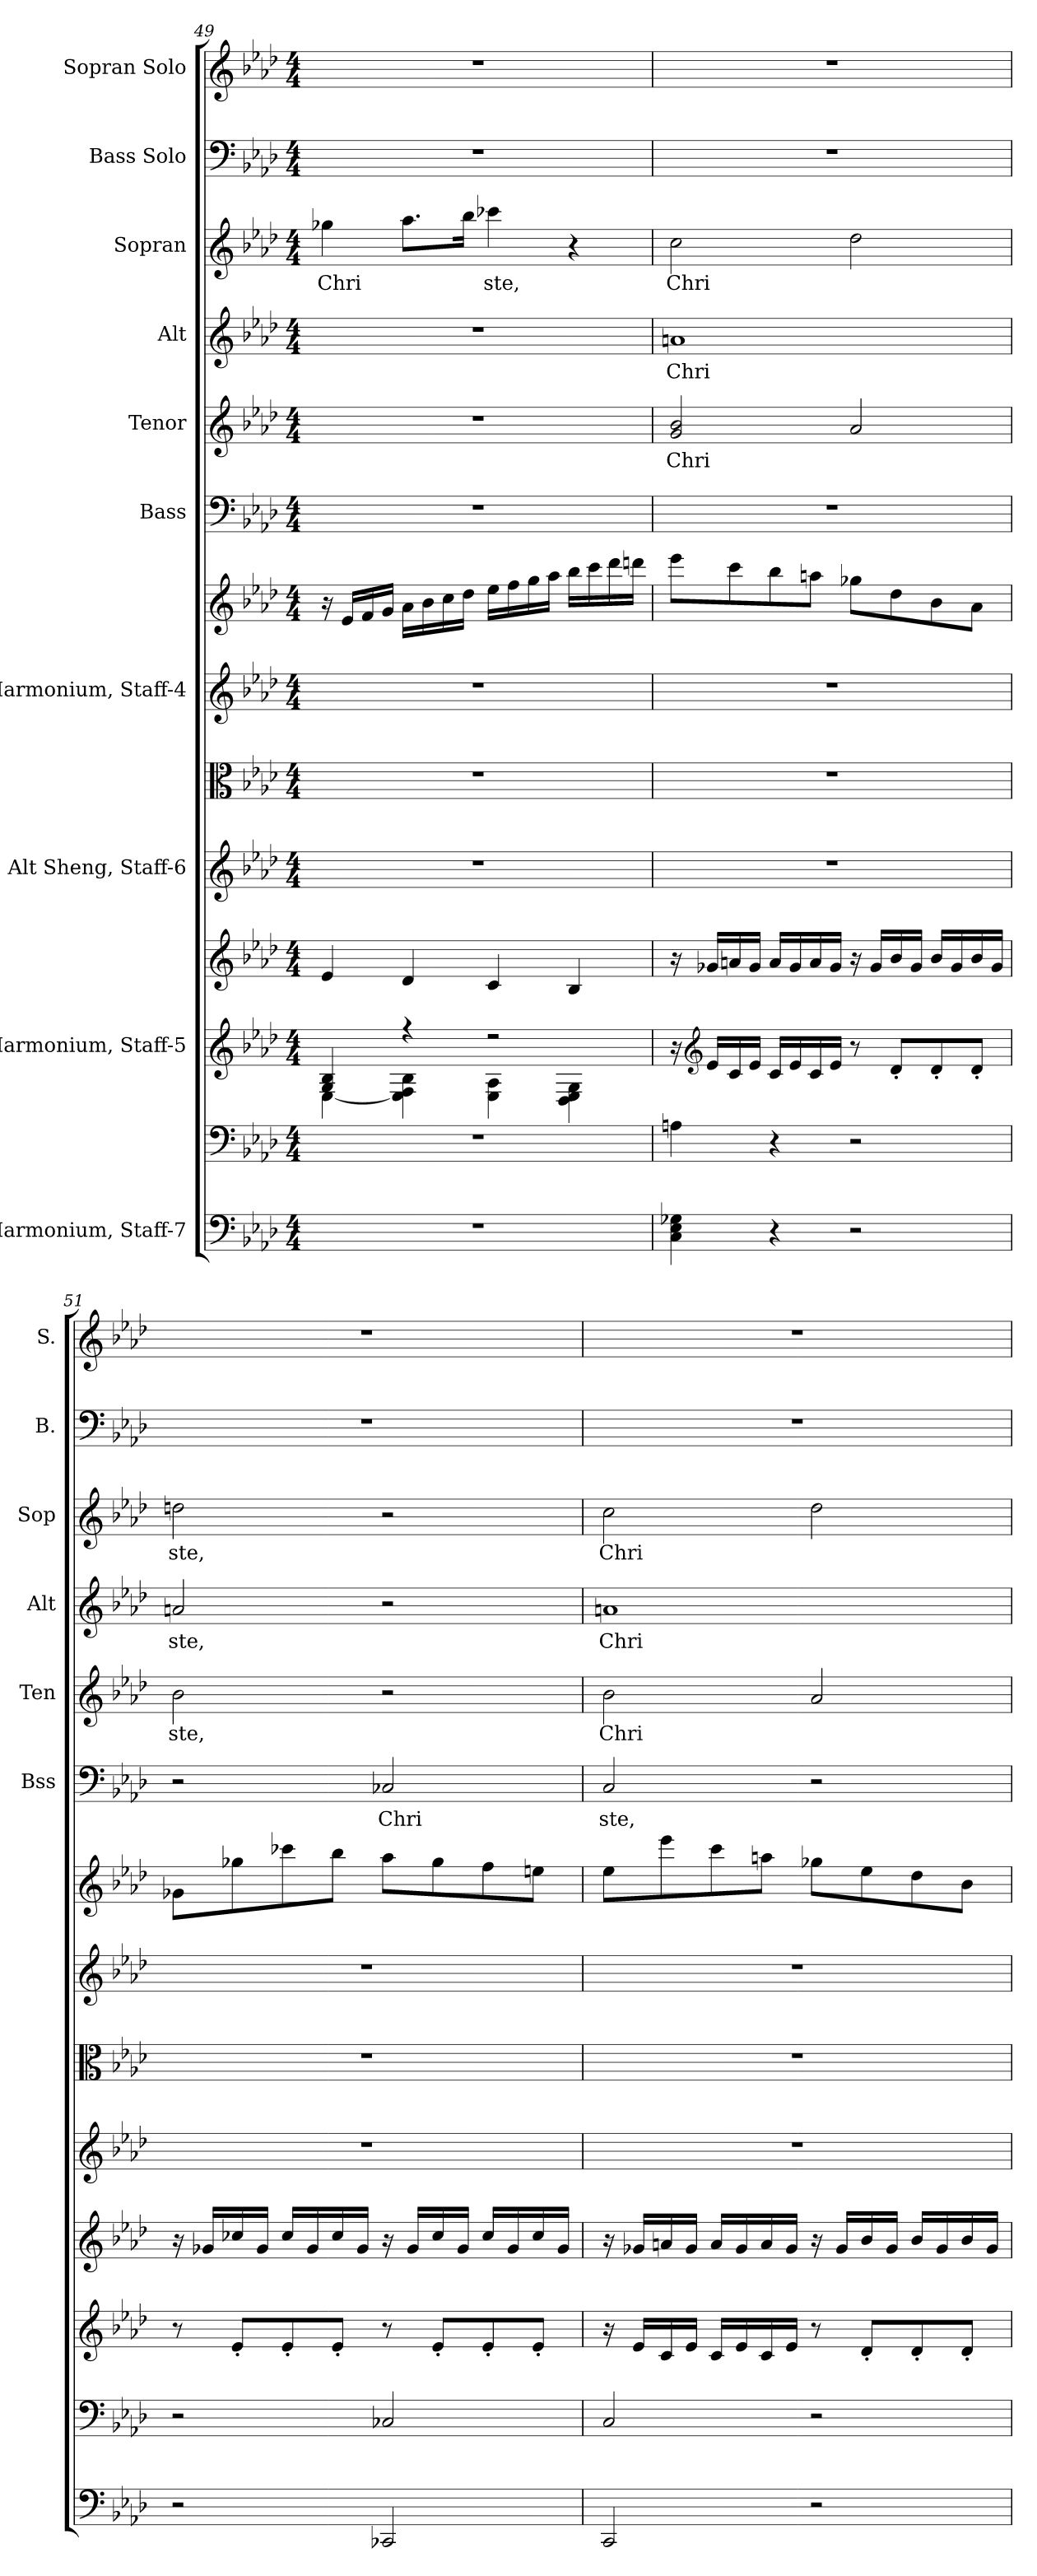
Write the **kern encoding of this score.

**kern	**kern	**kern	**kern	**kern	**kern	**kern	**kern	**kern	**text	**kern	**text	**kern	**text	**kern	**text	**kern	**kern
*part10	*part10	*part9	*part9	*part8	*part8	*part7	*part7	*part6	*part6	*part5	*part5	*part4	*part4	*part3	*part3	*part2	*part1
*staff14	*staff13	*staff12	*staff11	*staff10	*staff9	*staff8	*staff7	*staff6	*staff6	*staff5	*staff5	*staff4	*staff4	*staff3	*staff3	*staff2	*staff1
*I"Harmonium, Staff-7	*	*I"Harmonium, Staff-5	*	*I"Alt Sheng, Staff-6	*	*I"Harmonium, Staff-4	*	*I"Bass	*	*I"Tenor	*	*I"Alt	*	*I"Sopran	*	*I"Bass Solo	*I"Sopran Solo
*	*	*	*	*	*	*	*	*I'Bss	*	*I'Ten	*	*I'Alt	*	*I'Sop	*	*I'B.	*I'S.
!!LO:PB:g=z
*clefF4	*clefF4	*clefG2	*clefG2	*clefG2	*clefC3	*clefG2	*clefG2	*clefF4	*	*clefG2	*	*clefG2	*	*clefG2	*	*clefF4	*clefG2
*	*	*	*	*	*	*	*	*	*	*ITrd4c7	*	*ITrd2c3	*	*ITrd2c3	*	*	*
*k[b-e-a-d-]	*k[b-e-a-d-]	*k[b-e-a-d-]	*k[b-e-a-d-]	*k[b-e-a-d-]	*k[b-e-a-d-]	*k[b-e-a-d-]	*k[b-e-a-d-]	*k[b-e-a-d-]	*	*k[b-e-a-d-g-]	*	*k[b-]	*	*k[b-]	*	*k[b-e-a-d-]	*k[b-e-a-d-]
*M4/4	*M4/4	*M4/4	*M4/4	*M4/4	*M4/4	*M4/4	*M4/4	*M4/4	*	*M4/4	*	*M4/4	*	*M4/4	*	*M4/4	*M4/4
=49	=49	=49	=49	=49	=49	=49	=49	=49	=49	=49	=49	=49	=49	=49	=49	=49	=49
*	*	*^	*	*	*	*	*	*	*	*	*	*	*	*	*	*	*
1r	1r	4G/ 4B-/	[4E-\	4e-/	1r	1r	1r	16r	1r	.	1r	.	1r	.	4ee-X\	Chri	1r	1r
.	.	.	.	.	.	.	.	16e-/LL	.	.	.	.	.	.	.	.	.	.
.	.	.	.	.	.	.	.	16f/	.	.	.	.	.	.	.	.	.	.
.	.	.	.	.	.	.	.	16g/JJ	.	.	.	.	.	.	.	.	.	.
.	.	4r	4E-\] 4F\ 4B-\	4d-/	.	.	.	16a-\LL	.	.	.	.	.	.	8.ff\L	.	.	.
.	.	.	.	.	.	.	.	16b-\	.	.	.	.	.	.	.	.	.	.
.	.	.	.	.	.	.	.	16cc\	.	.	.	.	.	.	.	.	.	.
.	.	.	.	.	.	.	.	16dd-\JJ	.	.	.	.	.	.	16gg\Jk	.	.	.
.	.	2r	4E-\ 4A-\	4c/	.	.	.	16ee-\LL	.	.	.	.	.	.	4aa-X\	ste,	.	.
.	.	.	.	.	.	.	.	16ff\	.	.	.	.	.	.	.	.	.	.
.	.	.	.	.	.	.	.	16gg\	.	.	.	.	.	.	.	.	.	.
.	.	.	.	.	.	.	.	16aa-\JJ	.	.	.	.	.	.	.	.	.	.
.	.	.	4D-\ 4E-\ 4G\	4B-/	.	.	.	16bb-\LL	.	.	.	.	.	.	4r	.	.	.
.	.	.	.	.	.	.	.	16ccc\	.	.	.	.	.	.	.	.	.	.
.	.	.	.	.	.	.	.	16ddd-\	.	.	.	.	.	.	.	.	.	.
.	.	.	.	.	.	.	.	16dddn\JJ	.	.	.	.	.	.	.	.	.	.
*	*	*v	*v	*	*	*	*	*	*	*	*	*	*	*	*	*	*	*
=50	=50	=50	=50	=50	=50	=50	=50	=50	=50	=50	=50	=50	=50	=50	=50	=50	=50
4C\ 4E-\ 4G-X\	4An\	16r	16r	1r	1r	1r	8eee-\L	1r	.	2c/ 2e-/	Chri	1f#X	Chri	2a\	Chri	1r	1r
*	*	*clefG2	*	*	*	*	*	*	*	*	*	*	*	*	*	*	*
.	.	16e-/LL	16g-X/LL	.	.	.	.	.	.	.	.	.	.	.	.	.	.
.	.	16c/	16an/	.	.	.	8ccc\	.	.	.	.	.	.	.	.	.	.
.	.	16e-/JJ	16g-/JJ	.	.	.	.	.	.	.	.	.	.	.	.	.	.
4r	4r	16c/LL	16a/LL	.	.	.	8bb-\	.	.	.	.	.	.	.	.	.	.
.	.	16e-/	16g-/	.	.	.	.	.	.	.	.	.	.	.	.	.	.
.	.	16c/	16a/	.	.	.	8aan\J	.	.	.	.	.	.	.	.	.	.
.	.	16e-/JJ	16g-/JJ	.	.	.	.	.	.	.	.	.	.	.	.	.	.
2r	2r	8r	16r	.	.	.	8gg-X\L	.	.	2d-/	.	.	.	2b-\	.	.	.
.	.	.	16g-/LL	.	.	.	.	.	.	.	.	.	.	.	.	.	.
.	.	8d-'/L	16b-/	.	.	.	8dd-\	.	.	.	.	.	.	.	.	.	.
.	.	.	16g-/JJ	.	.	.	.	.	.	.	.	.	.	.	.	.	.
.	.	8d-'/	16b-/LL	.	.	.	8b-\	.	.	.	.	.	.	.	.	.	.
.	.	.	16g-/	.	.	.	.	.	.	.	.	.	.	.	.	.	.
.	.	8d-'/J	16b-/	.	.	.	8a-\J	.	.	.	.	.	.	.	.	.	.
.	.	.	16g-/JJ	.	.	.	.	.	.	.	.	.	.	.	.	.	.
!!LO:PB:g=z
=51	=51	=51	=51	=51	=51	=51	=51	=51	=51	=51	=51	=51	=51	=51	=51	=51	=51
2r	2r	8r	16r	1r	1r	1r	8g-X\L	2r	.	2e-\	ste,	2f#X/	ste,	2bn\	ste,	1r	1r
.	.	.	16g-X/LL	.	.	.	.	.	.	.	.	.	.	.	.	.	.
.	.	8e-'/L	16cc-X/	.	.	.	8gg-X\	.	.	.	.	.	.	.	.	.	.
.	.	.	16g-/JJ	.	.	.	.	.	.	.	.	.	.	.	.	.	.
.	.	8e-'/	16cc-/LL	.	.	.	8ccc-X\	.	.	.	.	.	.	.	.	.	.
.	.	.	16g-/	.	.	.	.	.	.	.	.	.	.	.	.	.	.
.	.	8e-'/J	16cc-/	.	.	.	8bb-\J	.	.	.	.	.	.	.	.	.	.
.	.	.	16g-/JJ	.	.	.	.	.	.	.	.	.	.	.	.	.	.
2CC-X/	2C-X/	8r	16r	.	.	.	8aa-\L	2C-X/	Chri	2r	.	2r	.	2r	.	.	.
.	.	.	16g-/LL	.	.	.	.	.	.	.	.	.	.	.	.	.	.
.	.	8e-'/L	16cc-/	.	.	.	8gg-\	.	.	.	.	.	.	.	.	.	.
.	.	.	16g-/JJ	.	.	.	.	.	.	.	.	.	.	.	.	.	.
.	.	8e-'/	16cc-/LL	.	.	.	8ff\	.	.	.	.	.	.	.	.	.	.
.	.	.	16g-/	.	.	.	.	.	.	.	.	.	.	.	.	.	.
.	.	8e-'/J	16cc-/	.	.	.	8een\J	.	.	.	.	.	.	.	.	.	.
.	.	.	16g-/JJ	.	.	.	.	.	.	.	.	.	.	.	.	.	.
=52	=52	=52	=52	=52	=52	=52	=52	=52	=52	=52	=52	=52	=52	=52	=52	=52	=52
2CC/	2C/	16r	16r	1r	1r	1r	8ee-\L	2C/	ste,	2e-\	Chri	1f#X	Chri	2a\	Chri	1r	1r
.	.	16e-/LL	16g-X/LL	.	.	.	.	.	.	.	.	.	.	.	.	.	.
.	.	16c/	16an/	.	.	.	8eee-\	.	.	.	.	.	.	.	.	.	.
.	.	16e-/JJ	16g-/JJ	.	.	.	.	.	.	.	.	.	.	.	.	.	.
.	.	16c/LL	16a/LL	.	.	.	8ccc\	.	.	.	.	.	.	.	.	.	.
.	.	16e-/	16g-/	.	.	.	.	.	.	.	.	.	.	.	.	.	.
.	.	16c/	16a/	.	.	.	8aan\J	.	.	.	.	.	.	.	.	.	.
.	.	16e-/JJ	16g-/JJ	.	.	.	.	.	.	.	.	.	.	.	.	.	.
2r	2r	8r	16r	.	.	.	8gg-X\L	2r	.	2d-/	.	.	.	2b-\	.	.	.
.	.	.	16g-/LL	.	.	.	.	.	.	.	.	.	.	.	.	.	.
.	.	8d-'/L	16b-/	.	.	.	8ee-\	.	.	.	.	.	.	.	.	.	.
.	.	.	16g-/JJ	.	.	.	.	.	.	.	.	.	.	.	.	.	.
.	.	8d-'/	16b-/LL	.	.	.	8dd-\	.	.	.	.	.	.	.	.	.	.
.	.	.	16g-/	.	.	.	.	.	.	.	.	.	.	.	.	.	.
.	.	8d-'/J	16b-/	.	.	.	8b-\J	.	.	.	.	.	.	.	.	.	.
.	.	.	16g-/JJ	.	.	.	.	.	.	.	.	.	.	.	.	.	.
=	=	=	=	=	=	=	=	=	=	=	=	=	=	=	=	=	=
*-	*-	*-	*-	*-	*-	*-	*-	*-	*-	*-	*-	*-	*-	*-	*-	*-	*-
